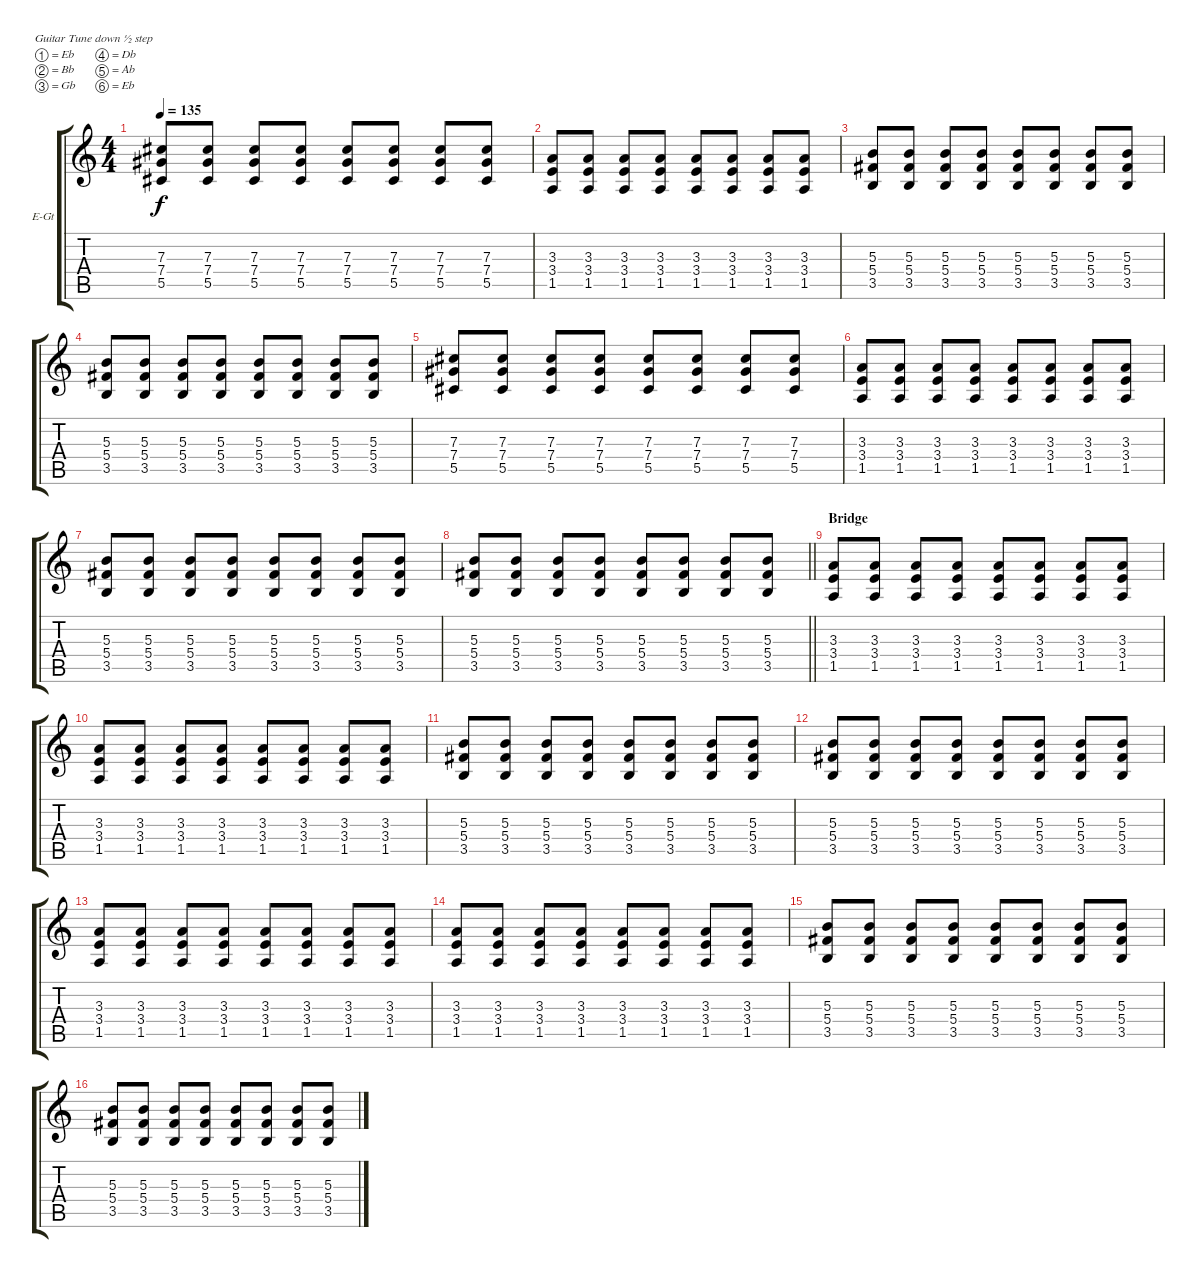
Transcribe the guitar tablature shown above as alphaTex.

\bracketExtendMode groupsimilarinstruments
\firstSystemTrackNameOrientation horizontal
\otherSystemsTrackNameOrientation horizontal
\track ("Tim McIlrath - Guitar One" "E-Gt") {instrument distortionguitar}
\staff {score tabs}
\tuning (Eb4 Bb3 Gb3 Db3 Ab2 Eb2)
\ts (4 4)
\tempo 135
\clef g2
\ks c
(7.3 7.4 5.5).8{dy f} (7.3 7.4 5.5).8 (7.3 7.4 5.5).8 (7.3 7.4 5.5).8 (7.3 7.4 5.5).8 (7.3 7.4 5.5).8 (7.3 7.4 5.5).8 (7.3 7.4 5.5).8 |
(3.3 3.4 1.5).8 (3.3 3.4 1.5).8 (3.3 3.4 1.5).8 (3.3 3.4 1.5).8 (3.3 3.4 1.5).8 (3.3 3.4 1.5).8 (3.3 3.4 1.5).8 (3.3 3.4 1.5).8 |
(5.3 5.4 3.5).8 (5.3 5.4 3.5).8 (5.3 5.4 3.5).8 (5.3 5.4 3.5).8 (5.3 5.4 3.5).8 (5.3 5.4 3.5).8 (5.3 5.4 3.5).8 (5.3 5.4 3.5).8 |
(5.3 5.4 3.5).8 (5.3 5.4 3.5).8 (5.3 5.4 3.5).8 (5.3 5.4 3.5).8 (5.3 5.4 3.5).8 (5.3 5.4 3.5).8 (5.3 5.4 3.5).8 (5.3 5.4 3.5).8 |
(7.3 7.4 5.5).8 (7.3 7.4 5.5).8 (7.3 7.4 5.5).8 (7.3 7.4 5.5).8 (7.3 7.4 5.5).8 (7.3 7.4 5.5).8 (7.3 7.4 5.5).8 (7.3 7.4 5.5).8 |
(3.3 3.4 1.5).8 (3.3 3.4 1.5).8 (3.3 3.4 1.5).8 (3.3 3.4 1.5).8 (3.3 3.4 1.5).8 (3.3 3.4 1.5).8 (3.3 3.4 1.5).8 (3.3 3.4 1.5).8 |
(5.3 5.4 3.5).8 (5.3 5.4 3.5).8 (5.3 5.4 3.5).8 (5.3 5.4 3.5).8 (5.3 5.4 3.5).8 (5.3 5.4 3.5).8 (5.3 5.4 3.5).8 (5.3 5.4 3.5).8 |
\barLineRight lightlight
(5.3 5.4 3.5).8 (5.3 5.4 3.5).8 (5.3 5.4 3.5).8 (5.3 5.4 3.5).8 (5.3 5.4 3.5).8 (5.3 5.4 3.5).8 (5.3 5.4 3.5).8 (5.3 5.4 3.5).8 |
\section ("" "Bridge")
(3.3 3.4 1.5).8 (3.3 3.4 1.5).8 (3.3 3.4 1.5).8 (3.3 3.4 1.5).8 (3.3 3.4 1.5).8 (3.3 3.4 1.5).8 (3.3 3.4 1.5).8 (3.3 3.4 1.5).8 |
(3.3 3.4 1.5).8 (3.3 3.4 1.5).8 (3.3 3.4 1.5).8 (3.3 3.4 1.5).8 (3.3 3.4 1.5).8 (3.3 3.4 1.5).8 (3.3 3.4 1.5).8 (3.3 3.4 1.5).8 |
(5.3 5.4 3.5).8 (5.3 5.4 3.5).8 (5.3 5.4 3.5).8 (5.3 5.4 3.5).8 (5.3 5.4 3.5).8 (5.3 5.4 3.5).8 (5.3 5.4 3.5).8 (5.3 5.4 3.5).8 |
(5.3 5.4 3.5).8 (5.3 5.4 3.5).8 (5.3 5.4 3.5).8 (5.3 5.4 3.5).8 (5.3 5.4 3.5).8 (5.3 5.4 3.5).8 (5.3 5.4 3.5).8 (5.3 5.4 3.5).8 |
(3.3 3.4 1.5).8 (3.3 3.4 1.5).8 (3.3 3.4 1.5).8 (3.3 3.4 1.5).8 (3.3 3.4 1.5).8 (3.3 3.4 1.5).8 (3.3 3.4 1.5).8 (3.3 3.4 1.5).8 |
(3.3 3.4 1.5).8 (3.3 3.4 1.5).8 (3.3 3.4 1.5).8 (3.3 3.4 1.5).8 (3.3 3.4 1.5).8 (3.3 3.4 1.5).8 (3.3 3.4 1.5).8 (3.3 3.4 1.5).8 |
(5.3 5.4 3.5).8 (5.3 5.4 3.5).8 (5.3 5.4 3.5).8 (5.3 5.4 3.5).8 (5.3 5.4 3.5).8 (5.3 5.4 3.5).8 (5.3 5.4 3.5).8 (5.3 5.4 3.5).8 |
(5.3 5.4 3.5).8 (5.3 5.4 3.5).8 (5.3 5.4 3.5).8 (5.3 5.4 3.5).8 (5.3 5.4 3.5).8 (5.3 5.4 3.5).8 (5.3 5.4 3.5).8 (5.3 5.4 3.5).8
